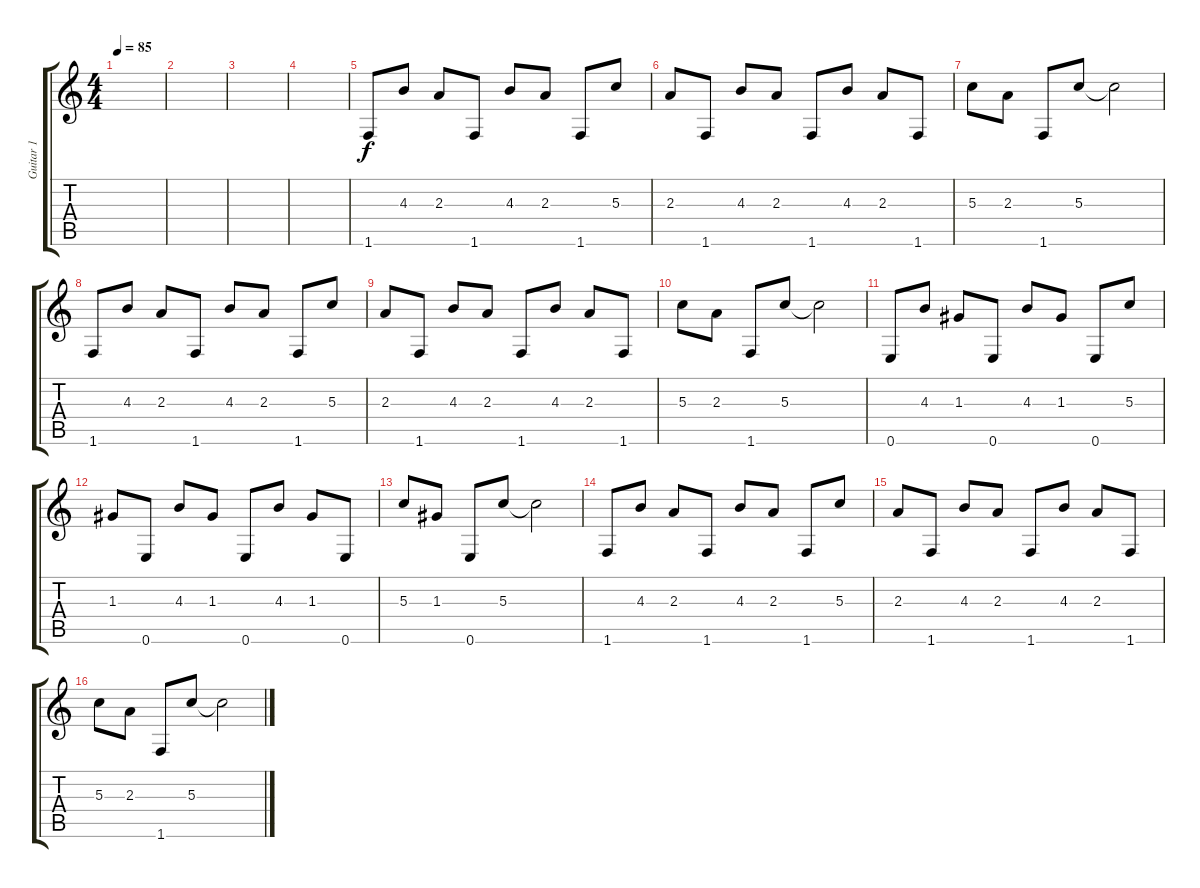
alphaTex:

\track ("Guitar 1" "Guitar 1") {instrument acousticguitarnylon}
\staff {score tabs}
\tuning (E4 B3 G3 D3 A2 E2) {hide}
\ts (4 4)
\tempo 85
\clef g2
\ks c
|
|
|
|
1.6.8 4.3.8 2.3.8 1.6.8 4.3.8 2.3.8 1.6.8 5.3.8 |
2.3.8 1.6.8 4.3.8 2.3.8 1.6.8 4.3.8 2.3.8 1.6.8 |
5.3.8 2.3.8 1.6.8 5.3.8 5.3{t}.2 |
1.6.8 4.3.8 2.3.8 1.6.8 4.3.8 2.3.8 1.6.8 5.3.8 |
2.3.8 1.6.8 4.3.8 2.3.8 1.6.8 4.3.8 2.3.8 1.6.8 |
5.3.8 2.3.8 1.6.8 5.3.8 5.3{t}.2 |
0.6.8 4.3.8 1.3.8 0.6.8 4.3.8 1.3.8 0.6.8 5.3.8 |
1.3.8 0.6.8 4.3.8 1.3.8 0.6.8 4.3.8 1.3.8 0.6.8 |
5.3.8 1.3.8 0.6.8 5.3.8 5.3{t}.2 |
1.6.8 4.3.8 2.3.8 1.6.8 4.3.8 2.3.8 1.6.8 5.3.8 |
2.3.8 1.6.8 4.3.8 2.3.8 1.6.8 4.3.8 2.3.8 1.6.8 |
5.3.8 2.3.8 1.6.8 5.3.8 5.3{t}.2
